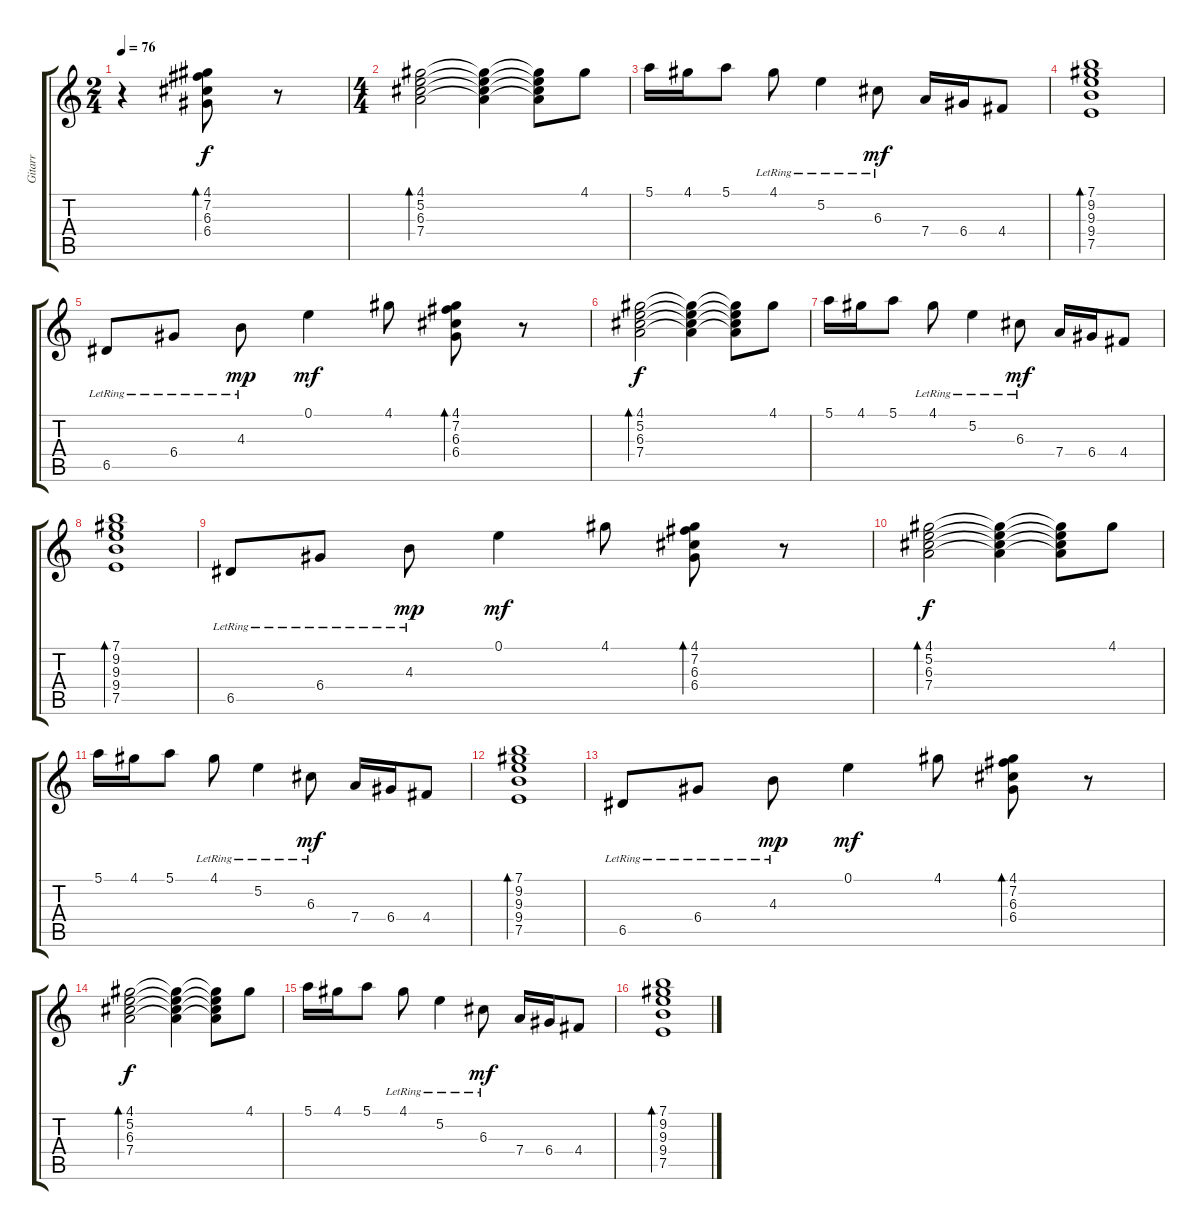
\track ("Gitarr" "Gitarr") {instrument electricguitarjazz}
\staff {score tabs}
\tuning (E4 B3 G3 D3 A2 E2) {hide}
\ts (2 4)
\tempo 76
\clef g2
\ks c
r.4{dy f instrument electricguitarjazz} (4.1 7.2 6.3 6.4).8{bd 240} r.8 |
\ts (4 4)
(4.1 5.2 6.3 7.4).2{bd 120} (4.1{t} 5.2{t} 6.3{t} 7.4{t}).4 (4.1{t} 5.2{t} 6.3{t} 7.4{t}).8 4.1.8 |
5.1.16 4.1.16 5.1.8 4.1{lr}.8 5.2{lr}.4 6.3{lr}.8{dy mf} 7.4.16 6.4.16 4.4.8 |
(7.1 9.2 9.3 9.4 7.5).1{bd 240} |
6.5{lr}.8 6.4{lr}.8 4.3{lr}.8{dy mp} 0.1.4{dy mf} 4.1.8 (4.1 7.2 6.3 6.4).8{bd 120} r.8 |
(4.1 5.2 6.3 7.4).2{bd 120 dy f} (4.1{t} 5.2{t} 6.3{t} 7.4{t}).4 (4.1{t} 5.2{t} 6.3{t} 7.4{t}).8 4.1.8 |
5.1.16 4.1.16 5.1.8 4.1{lr}.8 5.2{lr}.4 6.3{lr}.8{dy mf} 7.4.16 6.4.16 4.4.8 |
(7.1 9.2 9.3 9.4 7.5).1{bd 60} |
6.5{lr}.8 6.4{lr}.8 4.3{lr}.8{dy mp} 0.1.4{dy mf} 4.1.8 (4.1 7.2 6.3 6.4).8{bd 120} r.8 |
(4.1 5.2 6.3 7.4).2{bd 120 dy f} (4.1{t} 5.2{t} 6.3{t} 7.4{t}).4 (4.1{t} 5.2{t} 6.3{t} 7.4{t}).8 4.1.8 |
5.1.16 4.1.16 5.1.8 4.1{lr}.8 5.2{lr}.4 6.3{lr}.8{dy mf} 7.4.16 6.4.16 4.4.8 |
(7.1 9.2 9.3 9.4 7.5).1{bd 60} |
6.5{lr}.8 6.4{lr}.8 4.3{lr}.8{dy mp} 0.1.4{dy mf} 4.1.8 (4.1 7.2 6.3 6.4).8{bd 120} r.8 |
(4.1 5.2 6.3 7.4).2{bd 120 dy f} (4.1{t} 5.2{t} 6.3{t} 7.4{t}).4 (4.1{t} 5.2{t} 6.3{t} 7.4{t}).8 4.1.8 |
5.1.16 4.1.16 5.1.8 4.1{lr}.8 5.2{lr}.4 6.3{lr}.8{dy mf} 7.4.16 6.4.16 4.4.8 |
(7.1 9.2 9.3 9.4 7.5).1{bd 60}
